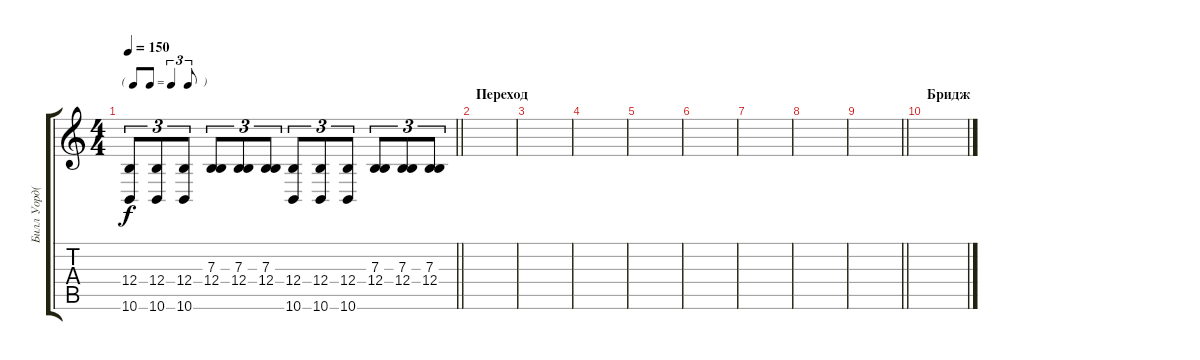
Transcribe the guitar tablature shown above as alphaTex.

\track ("Билл Уорд(Тома)" "Билл Уорд(") {instrument melodictom}
\staff {score tabs}
\tuning (Db4 Ab3 E3 B2 Gb2 Db2) {hide}
\ts (4 4)
\tf triplet8th
\tempo 150
\clef g2
\barLineRight lightlight
\ks c
(12.4 10.6).8{tu (3 2) dy f} (12.4 10.6).8{tu (3 2)} (12.4 10.6).8{tu (3 2)} (7.3 12.4).8{tu (3 2)} (7.3 12.4).8{tu (3 2)} (7.3 12.4).8{tu (3 2)} (12.4 10.6).8{tu (3 2)} (12.4 10.6).8{tu (3 2)} (12.4 10.6).8{tu (3 2)} (7.3 12.4).8{tu (3 2)} (7.3 12.4).8{tu (3 2)} (7.3 12.4).8{tu (3 2)} |
\section ("" "Переход")
|
|
|
|
|
|
|
\barLineRight lightlight
|
\section ("" "Бридж")
